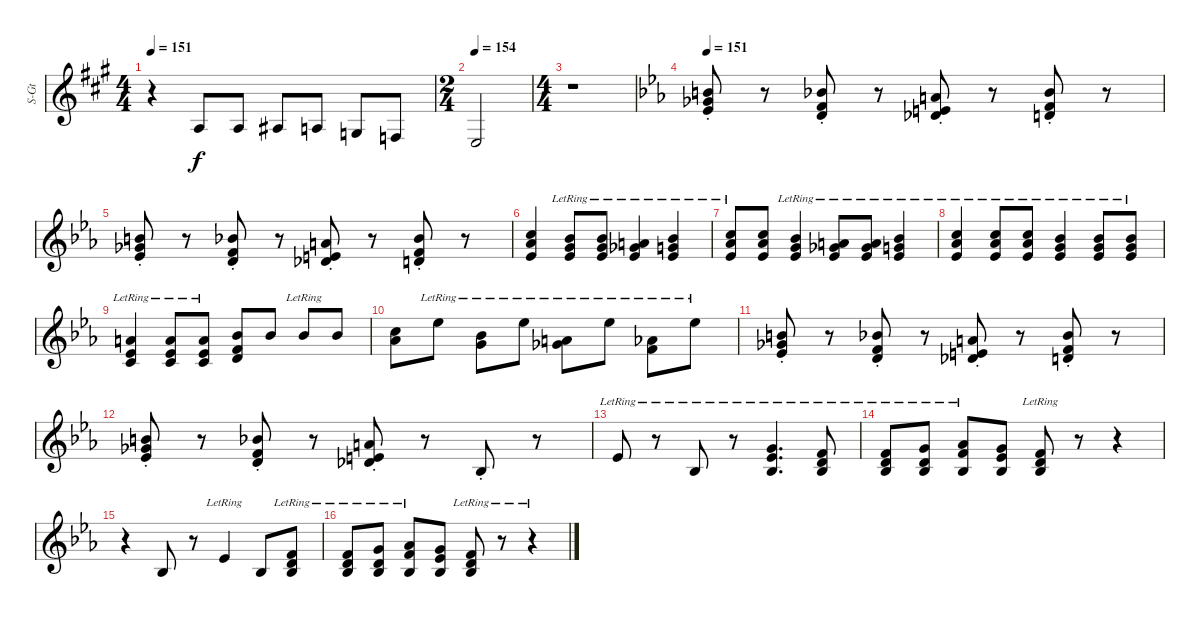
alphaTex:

\bracketExtendMode groupsimilarinstruments
\otherSystemsTrackNameOrientation horizontal
\track ("Piano (RH)" "S-Gt") {instrument acousticgrandpiano}
\staff {score}
\tuning (F4 C4 F3 C3 F2 C2)
\ts (4 4)
\tempo 151
\clef g2
\ks a
r.4{dy f beam Down} 4.3{acc forcenatural}.8{beam Up} 4.3{acc forcenatural}.8{beam Up} 5.3{acc #}.8{beam Up} 4.3{acc forcenatural}.8{beam Up} 2.3{acc forcenatural}.8{beam Up} 0.3{acc forcenatural}.8{beam Up} |
\ts (2 4)
\tempo 154
4.4{acc forcenatural}.2{beam Up} |
\ts (4 4)
r.1{beam Down} |
\tempo 151
\ks eb
(6.1{st acc forcenatural} 6.2{st acc b} 10.3{st acc b}).8{beam Up} r.8{beam Up} (0.1{st acc forcenatural} 10.2{st acc b} 9.3{st acc forcenatural}).8{beam Up} r.8{beam Up} (4.1{st acc forcenatural} 4.2{st acc forcenatural} 8.3{st acc b}).8{beam Up} r.8{beam Up} (0.1{st acc forcenatural} 10.2{st acc b} 9.3{st acc forcenatural}).8{beam Up} r.8{beam Up} |
(6.1{st acc forcenatural} 6.2{st acc b} 10.3{st acc b}).8{beam Up} r.8{beam Up} (0.1{st acc forcenatural} 10.2{st acc b} 9.3{st acc forcenatural}).8{beam Up} r.8{beam Up} (4.1{st acc forcenatural} 4.2{st acc forcenatural} 8.3{st acc b}).8{beam Up} r.8{beam Up} (0.1{st acc forcenatural} 10.2{st acc b} 9.3{st acc forcenatural}).8{beam Up} r.8{beam Up} |
(7.1{acc forcenatural} 8.2{acc b} 10.3{acc b}).4{beam Up} (17.3{acc b} 2.1{lr acc forcenatural} 3.2{acc b}).8{beam Up} (17.3{lr acc b} 2.1{lr acc forcenatural} 3.2{acc b}).8{beam Up} (16.3{acc forcenatural} 1.1{lr acc b} 3.2{acc b}).4{beam Up} (17.3{lr acc b} 2.1{lr acc forcenatural} 3.2{acc b}).4{beam Up} |
(7.1{acc forcenatural} 8.2{lr acc b} 10.3{lr acc b}).8{beam Up} (7.1{acc forcenatural} 8.2{acc b} 10.3{acc b}).8{beam Up} (17.3{acc b} 2.1{lr acc forcenatural} 3.2{lr acc b}).4{beam Up} (16.3{acc forcenatural} 1.1{lr acc b} 3.2{lr acc b}).8{beam Up} (16.3{acc forcenatural} 1.1{lr acc b} 3.2{lr acc b}).8{beam Up} (17.3{lr acc b} 2.1{lr acc forcenatural} 3.2{lr acc b}).4{beam Up} |
(24.4{lr acc forcenatural} 27.5{lr acc b} 27.6{acc b}).4{beam Up} (12.2{lr acc forcenatural} 15.3{lr acc b} 15.4{acc b}).8{beam Up} (24.4{lr acc forcenatural} 27.5{lr acc b} 27.6{acc b}).8{beam Up} (17.3{lr acc b} 2.1{lr acc forcenatural} 3.2{acc b}).4{beam Up} (17.3{lr acc b} 2.1{lr acc forcenatural} 3.2{acc b}).8{beam Up} (17.3{lr acc b} 2.1{lr acc forcenatural} 3.2{acc b}).8{beam Up} |
(16.3{acc forcenatural} 15.4{lr acc b} 0.2{acc forcenatural}).4{beam Up} (16.3{acc forcenatural} 15.4{lr acc b} 0.2{acc forcenatural}).8{beam Up} (16.3{acc forcenatural} 15.4{lr acc b} 0.2{lr acc forcenatural}).8{beam Up} (5.2{acc forcenatural} 5.1{acc b} 9.3{acc forcenatural}).8{beam Up} 5.1{acc b}.8{beam Up} 5.1{lr acc b}.8{beam Up} 5.1{acc b}.8{beam Up} |
(7.1{acc forcenatural} 8.2{acc b}).8{beam Down} 10.1{lr acc b}.8{beam Down} (10.2{lr acc b} 14.3{acc forcenatural}).8{beam Down} 10.1{lr acc b}.8{beam Down} (9.2{lr acc forcenatural} 13.3{acc b}).8{beam Down} 10.1{lr acc b}.8{beam Down} (0.1{acc forcenatural} 8.2{lr acc b}).8{beam Down} 10.1{lr acc b}.8{beam Down} |
(11.2{st acc forcenatural} 13.3{st acc b} 15.4{st acc b}).8{beam Up} r.8{beam Up} (0.1{st acc forcenatural} 10.2{st acc b} 9.3{st acc forcenatural}).8{beam Up} r.8{beam Up} (4.1{st acc forcenatural} 4.2{st acc forcenatural} 8.3{st acc b}).8{beam Up} r.8{beam Up} (0.1{st acc forcenatural} 10.2{st acc b} 9.3{st acc forcenatural}).8{beam Up} r.8{beam Up} |
(6.1{st acc forcenatural} 6.2{st acc b} 10.3{st acc b}).8{beam Up} r.8{beam Up} (0.1{st acc forcenatural} 10.2{st acc b} 9.3{st acc forcenatural}).8{beam Up} r.8{beam Up} (4.1{st acc forcenatural} 4.2{st acc forcenatural} 8.3{st acc b}).8{beam Up} r.8{beam Up} 5.3{st acc b}.8{beam Up} r.8{beam Up} |
3.2{lr acc b}.8{beam Up} r.8{beam Up} 5.3{lr acc b}.8{beam Up} r.8{beam Up} (2.1{lr acc forcenatural} 3.2{acc b} 5.3{lr acc b}).4{d beam Up} (0.1{lr acc forcenatural} 2.2{acc forcenatural} 5.3{lr acc b}).8{beam Up} |
(0.1{acc forcenatural} 2.2{acc forcenatural} 5.3{lr acc b}).8{beam Up} (2.1{acc forcenatural} 2.2{acc forcenatural} 5.3{lr acc b}).8{beam Up} (8.2{acc b} 0.1{lr acc forcenatural} 5.3{acc b}).8{beam Up} (2.1{acc forcenatural} 3.2{acc b} 5.3{acc b}).8{beam Up} (0.1{acc forcenatural} 2.2{acc forcenatural} 5.3{lr acc b}).8{beam Up} r.8{beam Up} r.4{beam Up} |
r.4{beam Down} 5.3{acc b}.8{beam Up} r.8{beam Up} 3.2{lr acc b}.4{beam Up} 5.3{acc b}.8{beam Up} (0.1{lr acc forcenatural} 2.2{acc forcenatural} 5.3{lr acc b}).8{beam Up} |
(0.1{acc forcenatural} 2.2{acc forcenatural} 5.3{lr acc b}).8{beam Up} (2.1{acc forcenatural} 2.2{acc forcenatural} 5.3{lr acc b}).8{beam Up} (8.2{acc b} 0.1{lr acc forcenatural} 5.3{acc b}).8{beam Up} (2.1{acc forcenatural} 3.2{acc b} 5.3{acc b}).8{beam Up} (0.1{acc forcenatural} 2.2{acc forcenatural} 5.3{lr acc b}).8{beam Up} r.8{beam Up} r.4{beam Up}
